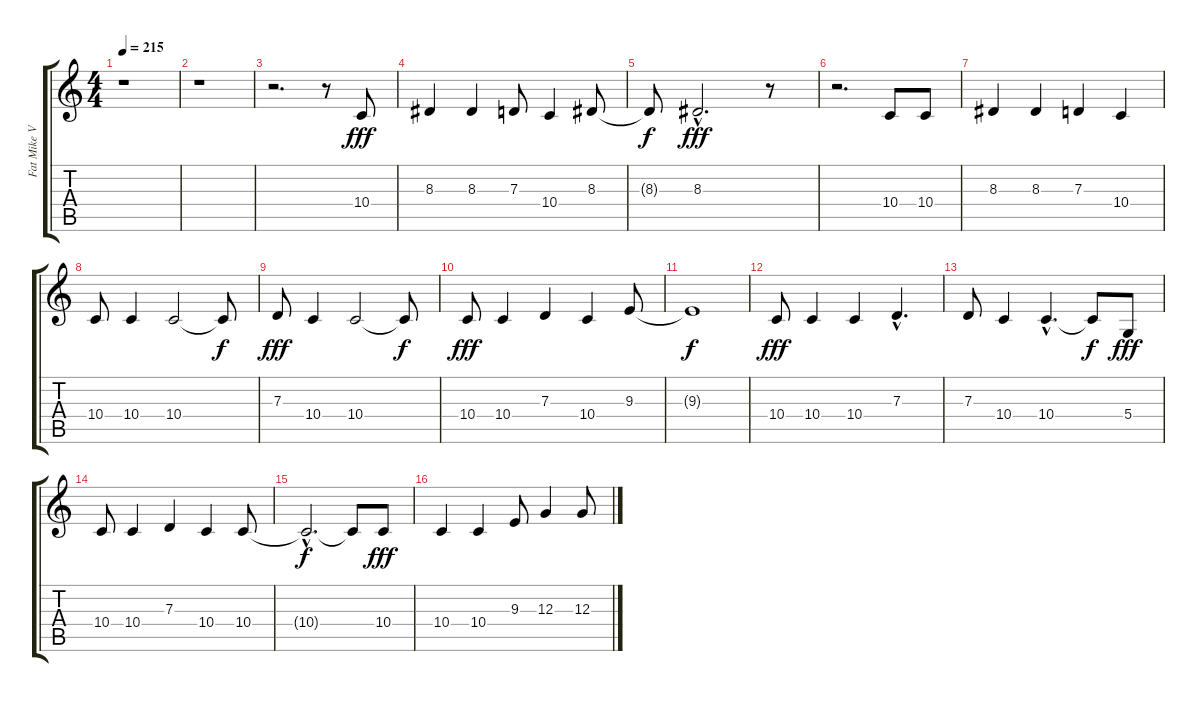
\track ("Fat Mike Vocals" "Fat Mike V") {instrument tenorsax}
\staff {score tabs}
\tuning (E4 B3 G3 D3 A2 E2) {hide}
\ts (4 4)
\tempo 215
\clef g2
\ks c
r.1{dy fff} |
r.1 |
r.2{d} r.8 10.4.8 |
8.3.4 8.3.4 7.3.8 10.4.4 8.3.8 |
8.3{t}.8{dy f} 8.3{hac}.2{d dy fff} r.8 |
r.2{d} 10.4.8 10.4.8 |
8.3.4 8.3.4 7.3.4 10.4.4 |
10.4.8 10.4.4 10.4.2 10.4{t}.8{dy f} |
7.3.8{dy fff} 10.4.4 10.4.2 10.4{t}.8{dy f} |
10.4.8{dy fff} 10.4.4 7.3.4 10.4.4 9.3.8 |
9.3{t}.1{dy f} |
10.4.8{dy fff} 10.4.4 10.4.4 7.3{hac}.4{d} |
7.3.8 10.4.4 10.4{hac}.4{d} 10.4{t}.8{dy f} 5.4.8{dy fff} |
10.4.8 10.4.4 7.3.4 10.4.4 10.4.8 |
10.4{hac t}.2{d dy f} 10.4{t}.8 10.4.8{dy fff} |
10.4.4 10.4.4 9.3.8 12.3.4 12.3.8
